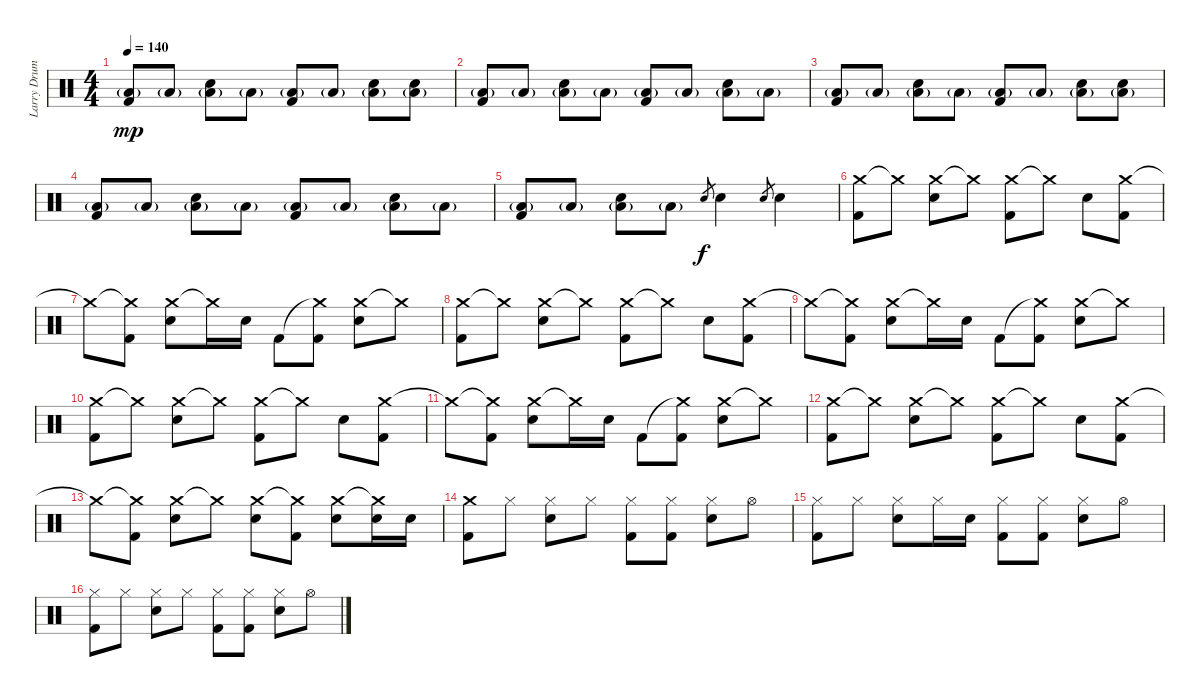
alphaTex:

\track ("Larry Drums" "Larry Drum") {instrument percussion}
\staff {score}
\articulation defaults
\ts (4 4)
\tempo 140
\clef neutral
\ks c
("Low Floor Tom (hit)"{g} "Kick (hit) 2").8{dy mp} "Low Floor Tom (hit)"{g}.8 ("Low Floor Tom (hit)"{g} "Electric Snare (hit)").8 "Low Floor Tom (hit)"{g}.8 ("Low Floor Tom (hit)"{g} "Kick (hit) 2").8 "Low Floor Tom (hit)"{g}.8 ("Low Floor Tom (hit)"{g} "Electric Snare (hit)").8 ("Low Floor Tom (hit)"{g} "Electric Snare (hit)").8 |
("Low Floor Tom (hit)"{g} "Kick (hit) 2").8 "Low Floor Tom (hit)"{g}.8 ("Low Floor Tom (hit)"{g} "Electric Snare (hit)").8 "Low Floor Tom (hit)"{g}.8 ("Low Floor Tom (hit)"{g} "Kick (hit) 2").8 "Low Floor Tom (hit)"{g}.8 ("Low Floor Tom (hit)"{g} "Electric Snare (hit)").8 "Low Floor Tom (hit)"{g}.8 |
("Low Floor Tom (hit)"{g} "Kick (hit) 2").8 "Low Floor Tom (hit)"{g}.8 ("Low Floor Tom (hit)"{g} "Electric Snare (hit)").8 "Low Floor Tom (hit)"{g}.8 ("Low Floor Tom (hit)"{g} "Kick (hit) 2").8 "Low Floor Tom (hit)"{g}.8 ("Low Floor Tom (hit)"{g} "Electric Snare (hit)").8 ("Low Floor Tom (hit)"{g} "Electric Snare (hit)").8 |
("Low Floor Tom (hit)"{g} "Kick (hit) 2").8 "Low Floor Tom (hit)"{g}.8 ("Low Floor Tom (hit)"{g} "Electric Snare (hit)").8 "Low Floor Tom (hit)"{g}.8 ("Low Floor Tom (hit)"{g} "Kick (hit) 2").8 "Low Floor Tom (hit)"{g}.8 ("Low Floor Tom (hit)"{g} "Electric Snare (hit)").8 "Low Floor Tom (hit)"{g}.8 |
("Low Floor Tom (hit)"{g} "Kick (hit) 2").8 "Low Floor Tom (hit)"{g}.8 ("Low Floor Tom (hit)"{g} "Electric Snare (hit)").8 "Low Floor Tom (hit)"{g}.8 "Electric Snare (hit)".8{gr dy f} "Electric Snare (hit)".4 "Electric Snare (hit)".8{gr} "Electric Snare (hit)".4 |
("Crash medium (hit)" "Kick (hit) 2").8 "Crash medium (hit)"{t}.8 ("Crash medium (hit)" "Electric Snare (hit)").8 "Crash medium (hit)"{t}.8 ("Crash medium (hit)" "Kick (hit) 2").8 "Crash medium (hit)"{t}.8 "Electric Snare (hit)".8 ("Crash medium (hit)" "Kick (hit) 2").8 |
"Crash medium (hit)"{t}.8 ("Crash medium (hit)"{t} "Kick (hit) 2").8 ("Crash medium (hit)" "Electric Snare (hit)").8 "Crash medium (hit)"{t}.16 "Electric Snare (hit)".16 "Kick (hit) 2".8 ("Crash medium (hit)"{t} "Kick (hit) 2").8 ("Crash medium (hit)" "Electric Snare (hit)").8 "Crash medium (hit)"{t}.8 |
("Crash medium (hit)" "Kick (hit) 2").8 "Crash medium (hit)"{t}.8 ("Crash medium (hit)" "Electric Snare (hit)").8 "Crash medium (hit)"{t}.8 ("Crash medium (hit)" "Kick (hit) 2").8 "Crash medium (hit)"{t}.8 "Electric Snare (hit)".8 ("Crash medium (hit)" "Kick (hit) 2").8 |
"Crash medium (hit)"{t}.8 ("Crash medium (hit)"{t} "Kick (hit) 2").8 ("Crash medium (hit)" "Electric Snare (hit)").8 "Crash medium (hit)"{t}.16 "Electric Snare (hit)".16 "Kick (hit) 2".8 ("Crash medium (hit)"{t} "Kick (hit) 2").8 ("Crash medium (hit)" "Electric Snare (hit)").8 "Crash medium (hit)"{t}.8 |
("Crash medium (hit)" "Kick (hit) 2").8 "Crash medium (hit)"{t}.8 ("Crash medium (hit)" "Electric Snare (hit)").8 "Crash medium (hit)"{t}.8 ("Crash medium (hit)" "Kick (hit) 2").8 "Crash medium (hit)"{t}.8 "Electric Snare (hit)".8 ("Crash medium (hit)" "Kick (hit) 2").8 |
"Crash medium (hit)"{t}.8 ("Crash medium (hit)"{t} "Kick (hit) 2").8 ("Crash medium (hit)" "Electric Snare (hit)").8 "Crash medium (hit)"{t}.16 "Electric Snare (hit)".16 "Kick (hit) 2".8 ("Crash medium (hit)"{t} "Kick (hit) 2").8 ("Crash medium (hit)" "Electric Snare (hit)").8 "Crash medium (hit)"{t}.8 |
("Crash medium (hit)" "Kick (hit) 2").8 "Crash medium (hit)"{t}.8 ("Crash medium (hit)" "Electric Snare (hit)").8 "Crash medium (hit)"{t}.8 ("Crash medium (hit)" "Kick (hit) 2").8 "Crash medium (hit)"{t}.8 "Electric Snare (hit)".8 ("Crash medium (hit)" "Kick (hit) 2").8 |
"Crash medium (hit)"{t}.8 ("Crash medium (hit)"{t} "Kick (hit) 2").8 ("Crash medium (hit)" "Electric Snare (hit)").8 "Crash medium (hit)"{t}.8 ("Crash medium (hit)" "Electric Snare (hit)").8 ("Crash medium (hit)"{t} "Kick (hit) 2").8 ("Crash medium (hit)" "Electric Snare (hit)").8 ("Crash medium (hit)"{t} "Electric Snare (hit)").16 "Electric Snare (hit)".16 |
("Crash medium (hit)" "Kick (hit) 2").8 "Hi-Hat (closed)".8 ("Hi-Hat (closed)" "Electric Snare (hit)").8 "Hi-Hat (closed)".8 ("Hi-Hat (closed)" "Kick (hit) 2").8 ("Hi-Hat (closed)" "Kick (hit) 2").8 ("Hi-Hat (closed)" "Electric Snare (hit)").8 "Hi-Hat (open)".8 |
("Hi-Hat (closed)" "Kick (hit) 2").8 "Hi-Hat (closed)".8 ("Hi-Hat (closed)" "Electric Snare (hit)").8 "Hi-Hat (closed)".16 "Electric Snare (hit)".16 ("Hi-Hat (closed)" "Kick (hit) 2").8 ("Hi-Hat (closed)" "Kick (hit) 2").8 ("Hi-Hat (closed)" "Electric Snare (hit)").8 "Hi-Hat (open)".8 |
("Hi-Hat (closed)" "Kick (hit) 2").8 "Hi-Hat (closed)".8 ("Hi-Hat (closed)" "Electric Snare (hit)").8 "Hi-Hat (closed)".8 ("Hi-Hat (closed)" "Kick (hit) 2").8 ("Hi-Hat (closed)" "Kick (hit) 2").8 ("Hi-Hat (closed)" "Electric Snare (hit)").8 "Hi-Hat (open)".8
